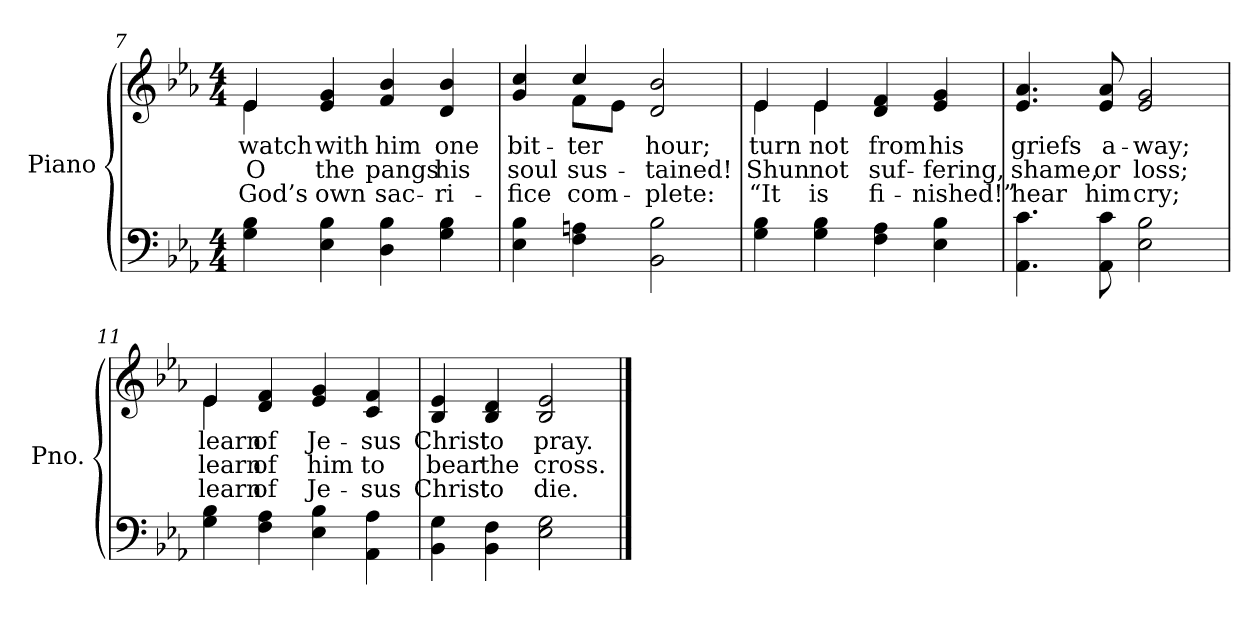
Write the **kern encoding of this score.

**kern	**kern	**text	**text	**text
*part2	*part1	*part1	*part1	*part1
*staff2	*staff1	*staff1	*staff1	*staff1
*I"Piano	*I"Piano	*	*	*
*I'Pno.	*I'Pno.	*	*	*
!!LO:LB:g=z
*clefF4	*clefG2	*	*	*
*k[b-e-a-]	*k[b-e-a-]	*	*	*
*E-:	*E-:	*	*	*
*M4/4	*M4/4	*	*	*
=7	=7	=7	=7	=7
!	!	!LO:LY:b:color=#000000	!LO:LY:b:color=#000000	!LO:LY:b:color=#000000
*	*^	*	*	*
4Gi\ 4B-i	4e-i/	4e-i\	watch	O	God’s
!	!	!	!LO:LY:b:color=#000000	!LO:LY:b:color=#000000	!LO:LY:b:color=#000000
4E-i\ 4B-i	4e-i/ 4gi	2.ryy	with	the	own
!	!	!	!LO:LY:b:color=#000000	!LO:LY:b:color=#000000	!LO:LY:b:color=#000000
4Di\ 4B-i	4fi/ 4b-i	.	him	pangs	sac-
!	!	!	!LO:LY:b:color=#000000	!LO:LY:b:color=#000000	!LO:LY:b:color=#000000
4Gi\ 4B-i	4di/ 4b-i	.	one	his	-ri-
=8	=8	=8	=8	=8	=8
!	!	!	!LO:LY:b:color=#000000	!LO:LY:b:color=#000000	!LO:LY:b:color=#000000
4E-i\ 4B-i	4gi/ 4cci	4ryy	bit-	soul	-fice
!	!	!	!LO:LY:b:color=#000000	!LO:LY:b:color=#000000	!LO:LY:b:color=#000000
4Fi\ 4Ani	4cci/	8fi\L	-ter	sus-	com-
.	.	8e-i\J	.	.	.
!	!	!	!LO:LY:b:color=#000000	!LO:LY:b:color=#000000	!LO:LY:b:color=#000000
2BB-i\ 2B-i	2di/ 2b-i	2ryy	hour;	-tained!	-plete:
=9	=9	=9	=9	=9	=9
!	!	!	!LO:LY:b:color=#000000	!LO:LY:b:color=#000000	!LO:LY:b:color=#000000
4Gi\ 4B-i	4e-i/	4e-i\	turn	Shun	“It
!	!	!	!LO:LY:b:color=#000000	!LO:LY:b:color=#000000	!LO:LY:b:color=#000000
4Gi\ 4B-i	4e-i/	4e-i\	not	not	is
!	!	!	!LO:LY:b:color=#000000	!LO:LY:b:color=#000000	!LO:LY:b:color=#000000
4Fi\ 4A-i	4di/ 4fi	2ryy	from	suf-	fi-
!	!	!	!LO:LY:b:color=#000000	!LO:LY:b:color=#000000	!LO:LY:b:color=#000000
4E-i\ 4B-i	4e-i/ 4gi	.	his	-fering,	-nished!”
*	*v	*v	*	*	*
!!LO:LB:g=z
=10	=10	=10	=10	=10
!	!	!LO:LY:b:color=#000000	!LO:LY:b:color=#000000	!LO:LY:b:color=#000000
4.AA-i\ 4.ci	4.e-i/ 4.a-i	griefs	shame,	hear
!	!	!LO:LY:b:color=#000000	!LO:LY:b:color=#000000	!LO:LY:b:color=#000000
8AA-i\ 8ci	8e-i/ 8a-i	a-	or	him
!	!	!LO:LY:b:color=#000000	!LO:LY:b:color=#000000	!LO:LY:b:color=#000000
2E-i\ 2B-i	2e-i/ 2gi	-way;	loss;	cry;
=11	=11	=11	=11	=11
!	!	!LO:LY:b:color=#000000	!LO:LY:b:color=#000000	!LO:LY:b:color=#000000
*	*^	*	*	*
4Gi\ 4B-i	4e-i/	4e-i\	learn	learn	learn
!	!	!	!LO:LY:b:color=#000000	!LO:LY:b:color=#000000	!LO:LY:b:color=#000000
4Fi\ 4A-i	4di/ 4fi	2.ryy	of	of	of
!	!	!	!LO:LY:b:color=#000000	!LO:LY:b:color=#000000	!LO:LY:b:color=#000000
4E-i\ 4B-i	4e-i/ 4gi	.	Je-	him	Je-
!	!	!	!LO:LY:b:color=#000000	!LO:LY:b:color=#000000	!LO:LY:b:color=#000000
4AA-i\ 4A-i	4ci/ 4fi	.	-sus	to	-sus
*	*v	*v	*	*	*
=12	=12	=12	=12	=12
!	!	!LO:LY:b:color=#000000	!LO:LY:b:color=#000000	!LO:LY:b:color=#000000
4BB-i\ 4Gi	4B-i/ 4e-i	Christ	bear	Christ
!	!	!LO:LY:b:color=#000000	!LO:LY:b:color=#000000	!LO:LY:b:color=#000000
4BB-i\ 4Fi	4B-i/ 4di	to	the	to
!	!	!LO:LY:b:color=#000000	!LO:LY:b:color=#000000	!LO:LY:b:color=#000000
2E-i\ 2Gi	2B-i/ 2e-i	pray.	cross.	die.
==	==	==	==	==
*-	*-	*-	*-	*-
